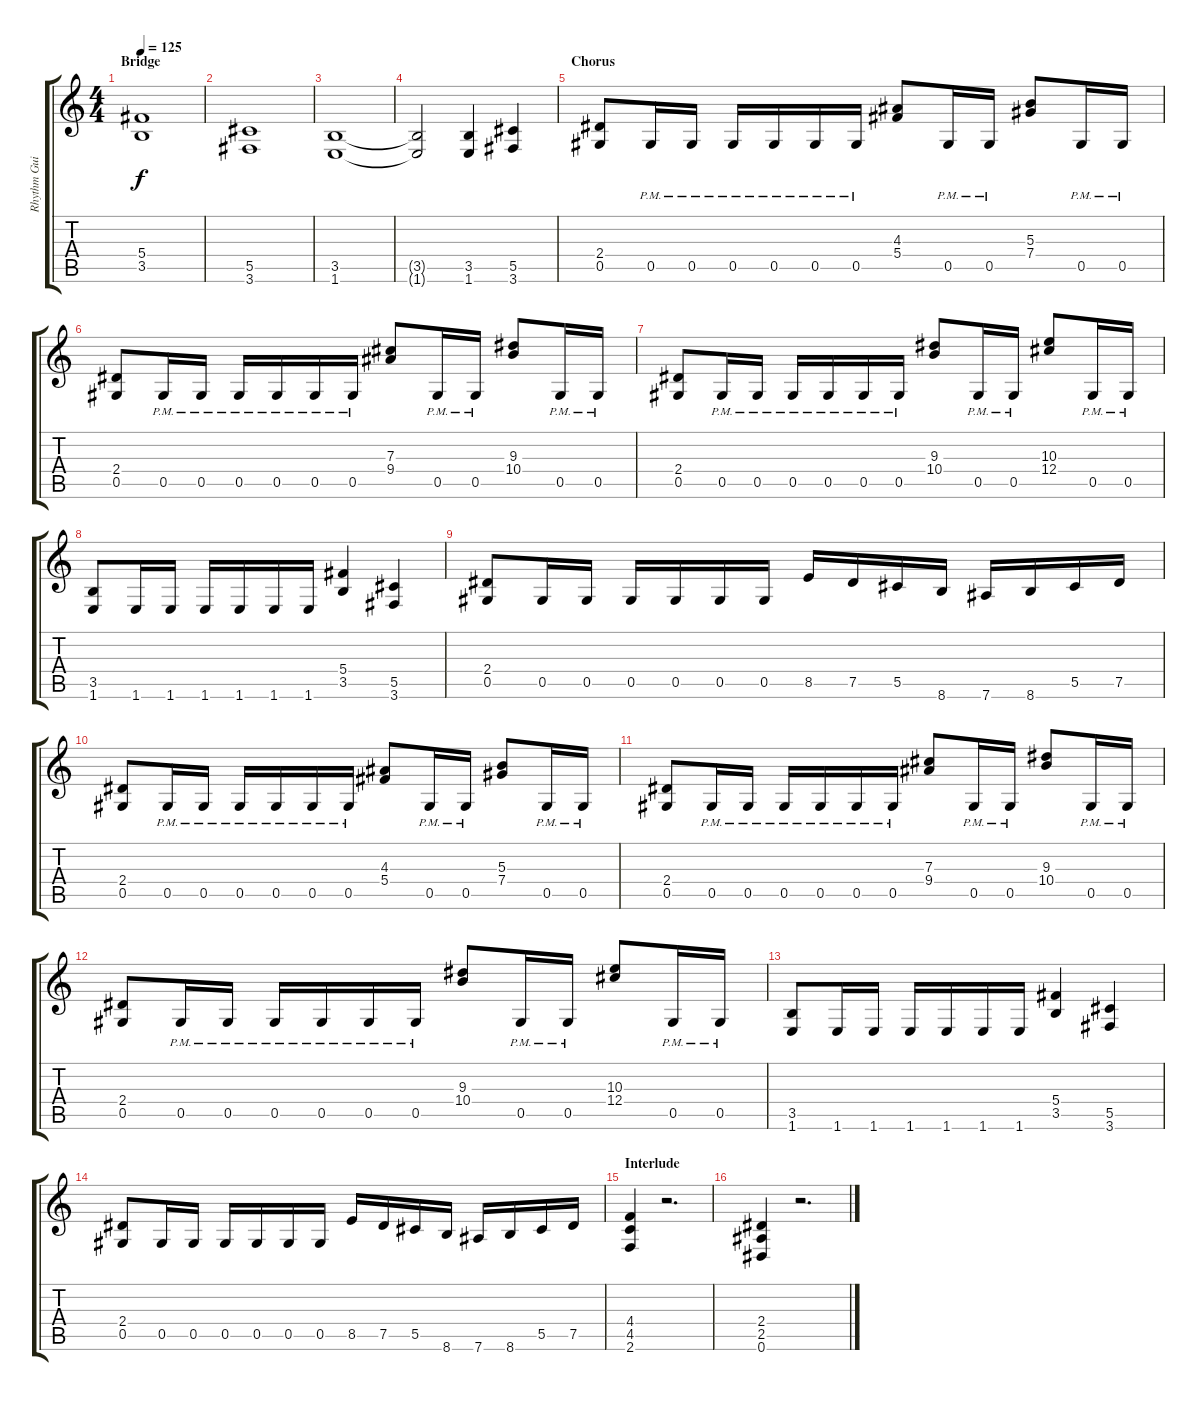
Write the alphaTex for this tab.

\track ("Rhythm Guitar" "Rhythm Gui") {instrument distortionguitar}
\staff {score tabs}
\tuning (Eb4 Bb3 Gb3 Db3 Ab2 Eb2) {hide}
\ts (4 4)
\section ("" "Bridge")
\tempo 125
\clef g2
\ks c
(5.4 3.5).1{dy f} |
(5.5 3.6).1 |
(3.5 1.6).1 |
(3.5{t} 1.6{t}).2 (3.5 1.6).4 (5.5 3.6).4 |
\section ("" "Chorus")
(2.4 0.5).8 0.5{pm}.16 0.5{pm}.16 0.5{pm}.16 0.5{pm}.16 0.5{pm}.16 0.5{pm}.16 (4.3 5.4).8 0.5{pm}.16 0.5{pm}.16 (5.3 7.4).8 0.5{pm}.16 0.5{pm}.16 |
(2.4 0.5).8 0.5{pm}.16 0.5{pm}.16 0.5{pm}.16 0.5{pm}.16 0.5{pm}.16 0.5{pm}.16 (7.3 9.4).8 0.5{pm}.16 0.5{pm}.16 (9.3 10.4).8 0.5{pm}.16 0.5{pm}.16 |
(2.4 0.5).8 0.5{pm}.16 0.5{pm}.16 0.5{pm}.16 0.5{pm}.16 0.5{pm}.16 0.5{pm}.16 (9.3 10.4).8 0.5{pm}.16 0.5{pm}.16 (10.3 12.4).8 0.5{pm}.16 0.5{pm}.16 |
(3.5 1.6).8 1.6.16 1.6.16 1.6.16 1.6.16 1.6.16 1.6.16 (5.4 3.5).4 (5.5 3.6).4 |
(2.4 0.5).8 0.5.16 0.5.16 0.5.16 0.5.16 0.5.16 0.5.16 8.5.16 7.5.16 5.5.16 8.6.16 7.6.16 8.6.16 5.5.16 7.5.16 |
(2.4 0.5).8 0.5{pm}.16 0.5{pm}.16 0.5{pm}.16 0.5{pm}.16 0.5{pm}.16 0.5{pm}.16 (4.3 5.4).8 0.5{pm}.16 0.5{pm}.16 (5.3 7.4).8 0.5{pm}.16 0.5{pm}.16 |
(2.4 0.5).8 0.5{pm}.16 0.5{pm}.16 0.5{pm}.16 0.5{pm}.16 0.5{pm}.16 0.5{pm}.16 (7.3 9.4).8 0.5{pm}.16 0.5{pm}.16 (9.3 10.4).8 0.5{pm}.16 0.5{pm}.16 |
(2.4 0.5).8 0.5{pm}.16 0.5{pm}.16 0.5{pm}.16 0.5{pm}.16 0.5{pm}.16 0.5{pm}.16 (9.3 10.4).8 0.5{pm}.16 0.5{pm}.16 (10.3 12.4).8 0.5{pm}.16 0.5{pm}.16 |
(3.5 1.6).8 1.6.16 1.6.16 1.6.16 1.6.16 1.6.16 1.6.16 (5.4 3.5).4 (5.5 3.6).4 |
(2.4 0.5).8 0.5.16 0.5.16 0.5.16 0.5.16 0.5.16 0.5.16 8.5.16 7.5.16 5.5.16 8.6.16 7.6.16 8.6.16 5.5.16 7.5.16 |
\section ("" "Interlude")
(4.4 4.5 2.6).4 r.2{d} |
(2.4 2.5 0.6).4 r.2{d}
